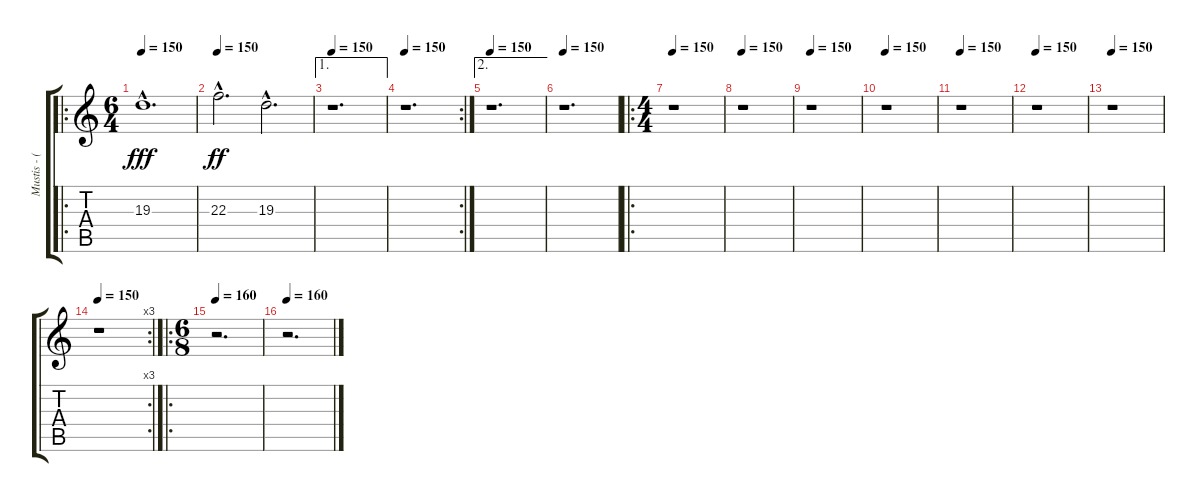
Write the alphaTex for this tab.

\track ("Mustis - (Choirs and Synth)" "Mustis - (") {instrument choiraahs}
\staff {score tabs}
\tuning (E4 B3 G3 D3 A2 E2) {hide}
\ro
\ts (6 4)
\tempo 150
\clef g2
\ks c
19.3{hac}.1{d dy fff} |
\tempo 150
22.3{hac}.2{d dy ff} 19.3{hac}.2{d} |
\ae 1
\tempo 150
r.1{d} |
\rc 2
\tempo 150
r.1{d} |
\ae 2
\tempo 150
r.1{d} |
\tempo 150
r.1{d} |
\ro
\ts (4 4)
\tempo 150
r.1 |
\tempo 150
r.1 |
\tempo 150
r.1 |
\tempo 150
r.1 |
\tempo 150
r.1 |
\tempo 150
r.1 |
\tempo 150
r.1 |
\rc 3
\tempo 150
r.1 |
\ro
\ts (6 8)
\tempo 140
\tempo 160
r.2{d} |
\tempo 160
r.2{d}
